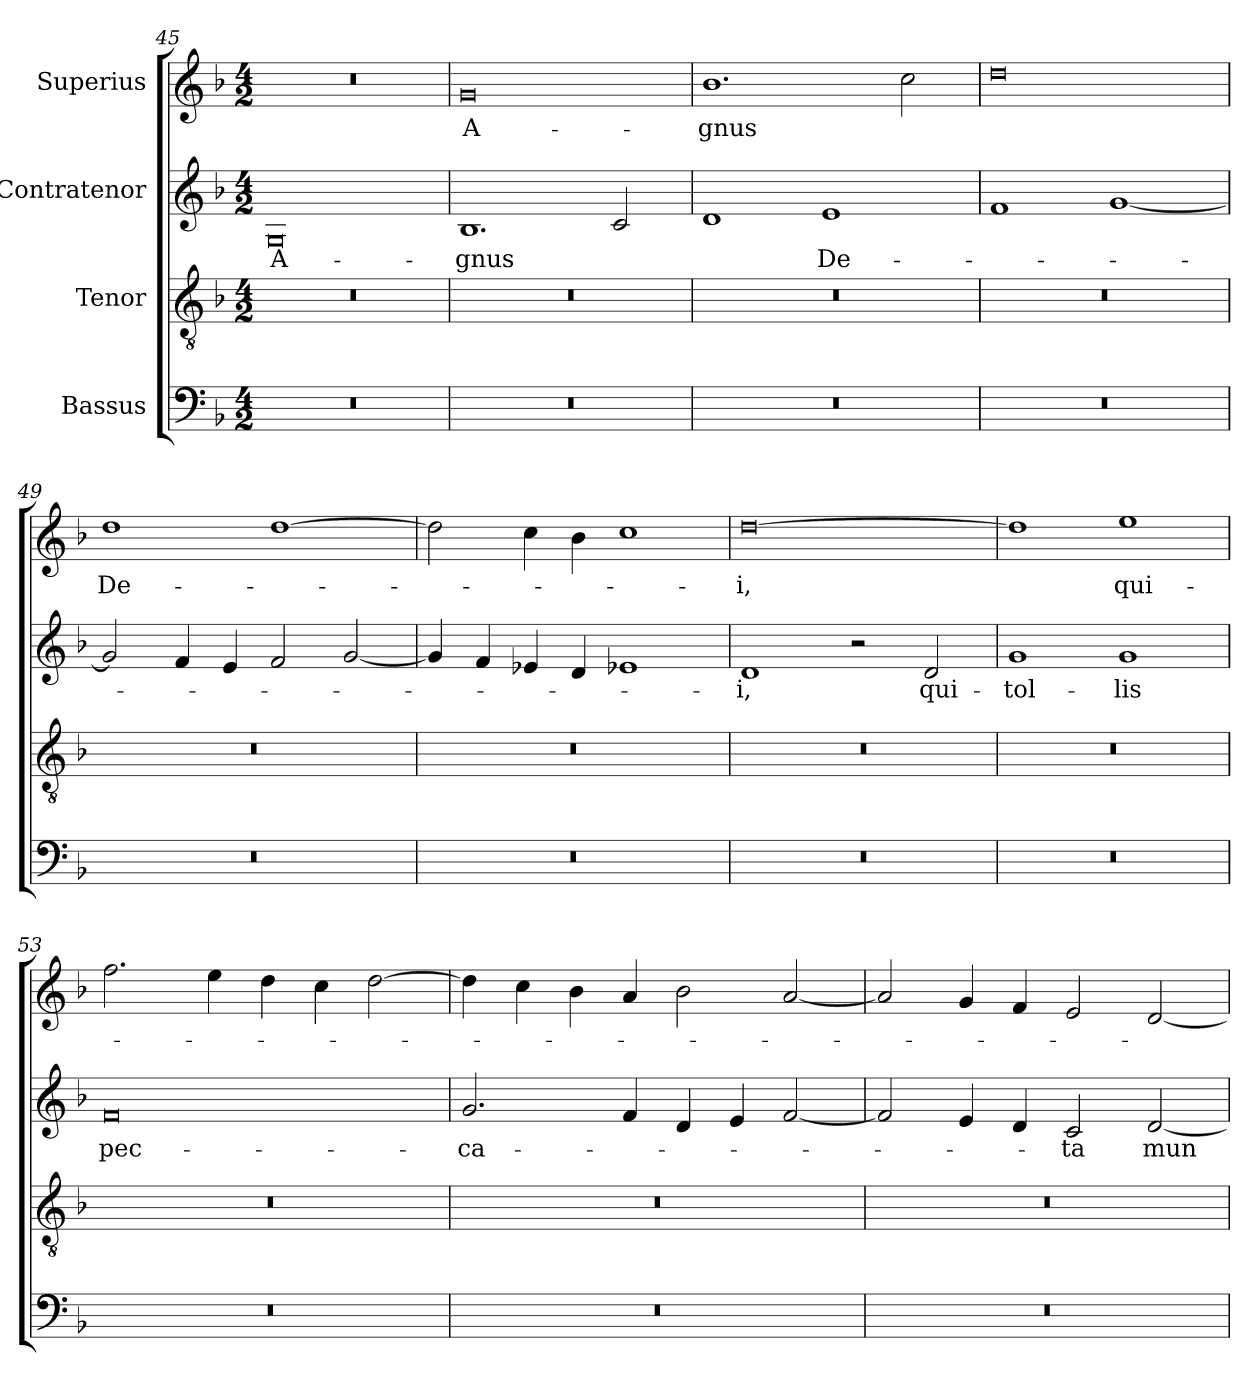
**kern	**kern	**kern	**text	**kern	**text
*part4	*part3	*part2	*part2	*part1	*part1
*staff4	*staff3	*staff2	*staff2	*staff1	*staff1
*I"Bassus	*I"Tenor	*I"Contratenor	*	*I"Superius	*
*clefF4	*clefGv2	*clefG2	*	*clefG2	*
*k[b-]	*k[b-]	*k[b-]	*	*k[b-]	*
*M4/2	*M4/2	*M4/2	*	*M4/2	*
=45	=45	=45	=45	=45	=45
0r	0r	0G/	A-	0r	.
=46	=46	=46	=46	=46	=46
0r	0r	1.B-/	-gnus	0g/	A-
.	.	2c/	.	.	.
=47	=47	=47	=47	=47	=47
0r	0r	1d/	.	1.b-\	-gnus
.	.	1e/	De-	.	.
.	.	.	.	2cc\	.
=48	=48	=48	=48	=48	=48
0r	0r	1f/	.	0dd\	.
.	.	[1g/	.	.	.
=49	=49	=49	=49	=49	=49
0r	0r	2g/]	.	1dd\	De-
.	.	4f/	.	.	.
.	.	4e/	.	.	.
.	.	2f/	.	[1dd\	.
.	.	[2g/	.	.	.
=50	=50	=50	=50	=50	=50
0r	0r	4g/]	.	2dd\]	.
.	.	4f/	.	.	.
.	.	4e-X/	.	4cc\	.
.	.	4d/	.	4b-\	.
.	.	1e-X/	.	1cc\	.
=51	=51	=51	=51	=51	=51
0r	0r	1d/	-i,	[0dd\	-i,
.	.	2r	.	.	.
.	.	2d/	qui-	.	.
=52	=52	=52	=52	=52	=52
0r	0r	1g/	tol-	1dd\]	.
.	.	1g/	-lis	1ee\	qui-
=53	=53	=53	=53	=53	=53
0r	0r	0f/	pec-	2.ff\	.
.	.	.	.	4ee\	.
.	.	.	.	4dd\	.
.	.	.	.	4cc\	.
.	.	.	.	[2dd\	.
=54	=54	=54	=54	=54	=54
0r	0r	2.g/	-ca-	4dd\]	.
.	.	.	.	4cc\	.
.	.	.	.	4b-\	.
.	.	4f/	.	4a/	.
.	.	4d/	.	2b-\	.
.	.	4e/	.	.	.
.	.	[2f/	.	[2a/	.
=55	=55	=55	=55	=55	=55
0r	0r	2f/]	.	2a/]	.
.	.	4e/	.	4g/	.
.	.	4d/	.	4f/	.
.	.	2c/	-ta	2e/	.
.	.	[2d/	mun-	[2d/	.
=	=	=	=	=	=
*-	*-	*-	*-	*-	*-
